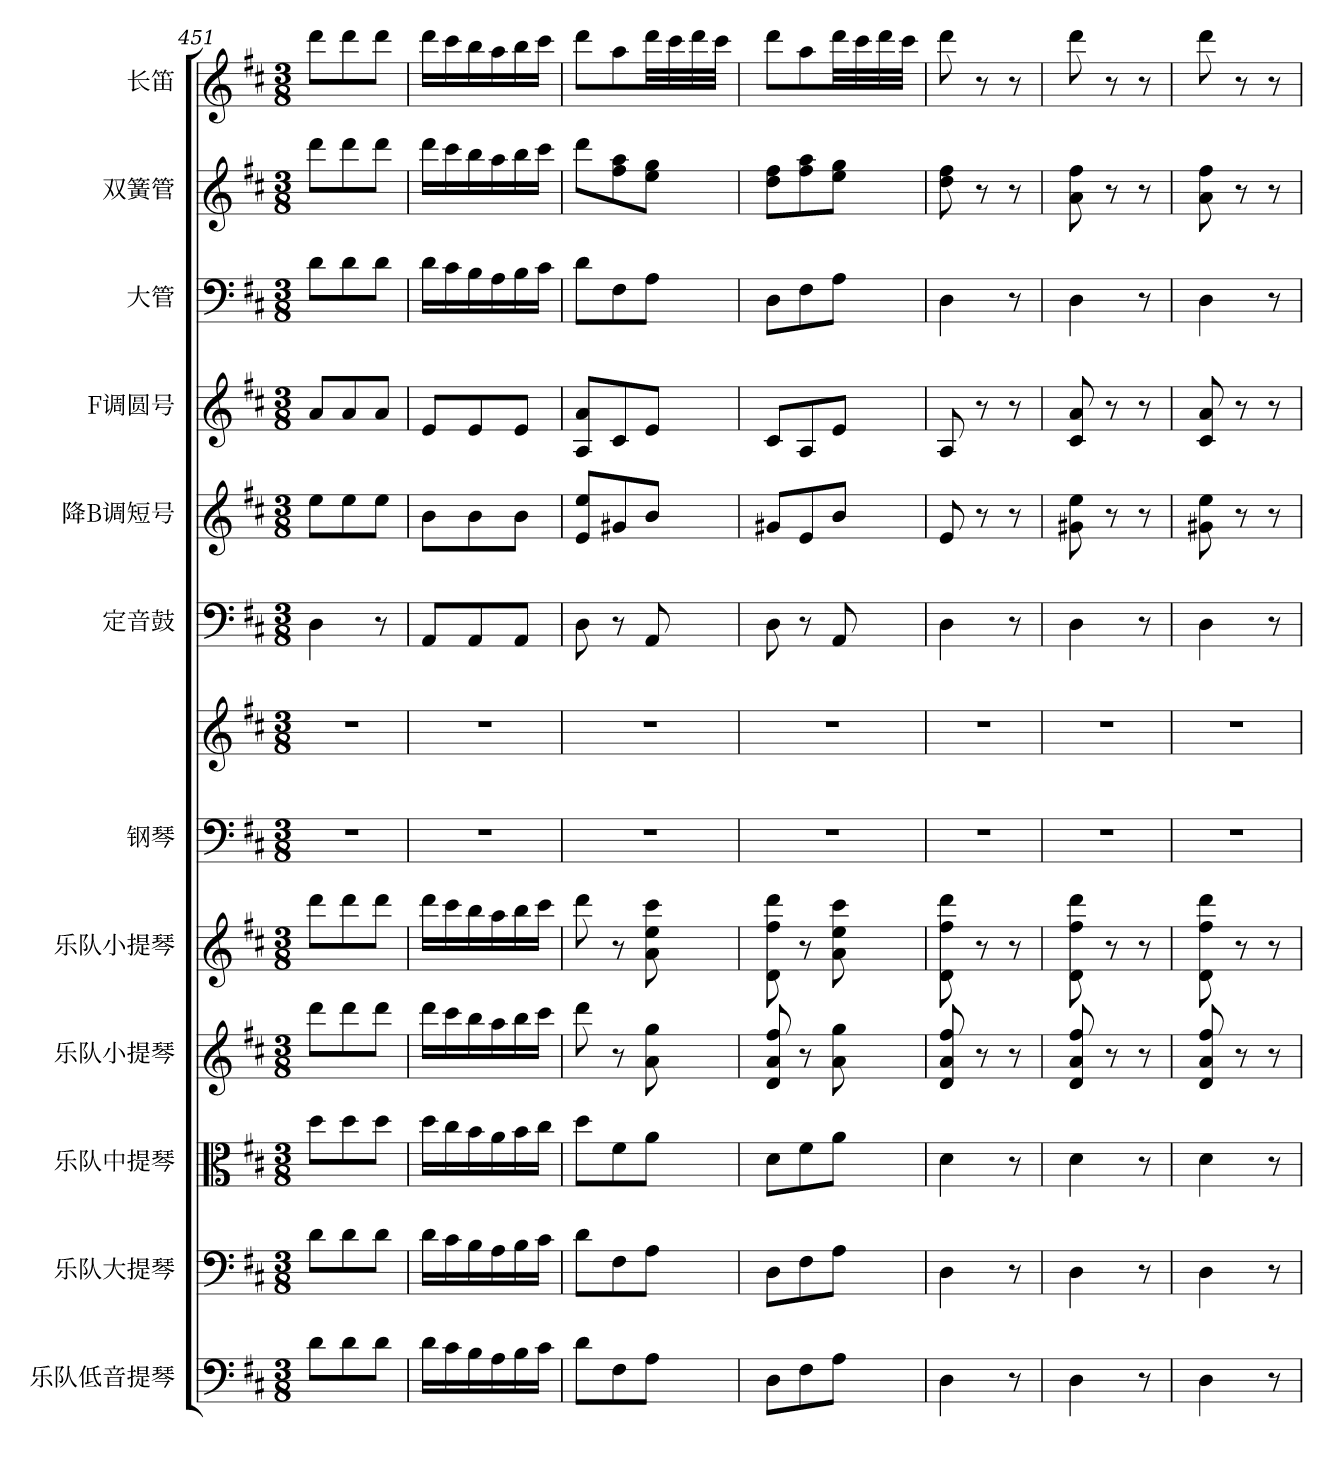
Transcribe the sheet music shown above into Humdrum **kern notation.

**kern	**kern	**kern	**kern	**kern	**kern	**kern	**kern	**kern	**kern	**kern	**kern	**kern
*part12	*part11	*part10	*part9	*part8	*part7	*part7	*part6	*part5	*part4	*part3	*part2	*part1
*staff13	*staff12	*staff11	*staff10	*staff9	*staff8	*staff7	*staff6	*staff5	*staff4	*staff3	*staff2	*staff1
*I"乐队低音提琴	*I"乐队大提琴	*I"乐队中提琴	*I"乐队小提琴	*I"乐队小提琴	*I"钢琴	*	*I"定音鼓	*I"降B调短号	*I"F调圆号	*I"大管	*I"双簧管	*I"长笛
*clefF4	*clefF4	*clefC3	*clefG2	*clefG2	*clefF4	*clefG2	*clefF4	*clefG2	*clefG2	*clefF4	*clefG2	*clefG2
*ITrd7c12	*	*	*	*	*	*	*	*ITrd1c2	*ITrd4c7	*	*	*
*k[f#c#]	*k[f#c#]	*k[f#c#]	*k[f#c#]	*k[f#c#]	*k[f#c#]	*k[f#c#]	*k[f#c#]	*k[]	*k[f#]	*k[f#c#]	*k[f#c#]	*k[f#c#]
*M3/8	*M3/8	*M3/8	*M3/8	*M3/8	*M3/8	*M3/8	*M3/8	*M3/8	*M3/8	*M3/8	*M3/8	*M3/8
=451	=451	=451	=451	=451	=451	=451	=451	=451	=451	=451	=451	=451
8D\L	8d\L	8dd\L	8ddd\L	8ddd\L	4.r	4.r	4D\	8dd\L	8d/L	8d\L	8ddd\L	8ddd\L
8D\	8d\	8dd\	8ddd\	8ddd\	.	.	.	8dd\	8d/	8d\	8ddd\	8ddd\
8D\J	8d\J	8dd\J	8ddd\J	8ddd\J	.	.	8r	8dd\J	8d/J	8d\J	8ddd\J	8ddd\J
=452	=452	=452	=452	=452	=452	=452	=452	=452	=452	=452	=452	=452
16D\LL	16d\LL	16dd\LL	16ddd\LL	16ddd\LL	4.r	4.r	8AA/L	8a\L	8A/L	16d\LL	16ddd\LL	16ddd\LL
16C#\	16c#\	16cc#\	16ccc#\	16ccc#\	.	.	.	.	.	16c#\	16ccc#\	16ccc#\
16BB\	16B\	16b\	16bb\	16bb\	.	.	8AA/	8a\	8A/	16B\	16bb\	16bb\
16AA\	16A\	16a\	16aa\	16aa\	.	.	.	.	.	16A\	16aa\	16aa\
16BB\	16B\	16b\	16bb\	16bb\	.	.	8AA/J	8a\J	8A/J	16B\	16bb\	16bb\
16C#\JJ	16c#\JJ	16cc#\JJ	16ccc#\JJ	16ccc#\JJ	.	.	.	.	.	16c#\JJ	16ccc#\JJ	16ccc#\JJ
!!LO:PB:g=z
=453	=453	=453	=453	=453	=453	=453	=453	=453	=453	=453	=453	=453
8D\L	8d\L	8dd\L	8ddd\	8ddd\	4.r	4.r	8D\	8d/ 8dd/L	8D/ 8d/L	8d\L	8ddd\L	8ddd\L
8FF#\	8F#\	8f#\	8r	8r	.	.	8r	8f#X/	8F#/	8F#\	8ff#\ 8aa\	8aa\
8AA\J	8A\J	8a\J	8a\ 8gg\	8a\ 8ee\ 8ccc#\	.	.	8AA/	8a/J	8A/J	8A\J	8ee\ 8gg\J	32ddd\LL
.	.	.	.	.	.	.	.	.	.	.	.	32ccc#\
.	.	.	.	.	.	.	.	.	.	.	.	32ddd\
.	.	.	.	.	.	.	.	.	.	.	.	32ccc#\JJJ
=454	=454	=454	=454	=454	=454	=454	=454	=454	=454	=454	=454	=454
8DD\L	8D\L	8d\L	8d/ 8a/ 8ff#/	8d\ 8ff#\ 8ddd\	4.r	4.r	8D\	8f#X/L	8F#/L	8D\L	8dd\ 8ff#\L	8ddd\L
8FF#\	8F#\	8f#\	8r	8r	.	.	8r	8d/	8D/	8F#\	8ff#\ 8aa\	8aa\
8AA\J	8A\J	8a\J	8a\ 8gg\	8a\ 8ee\ 8ccc#\	.	.	8AA/	8a/J	8A/J	8A\J	8ee\ 8gg\J	32ddd\LL
.	.	.	.	.	.	.	.	.	.	.	.	32ccc#\
.	.	.	.	.	.	.	.	.	.	.	.	32ddd\
.	.	.	.	.	.	.	.	.	.	.	.	32ccc#\JJJ
=455	=455	=455	=455	=455	=455	=455	=455	=455	=455	=455	=455	=455
4DD\	4D\	4d\	8d/ 8a/ 8ff#/	8d\ 8ff#\ 8ddd\	4.r	4.r	4D\	8d/	8D/	4D\	8dd\ 8ff#\	8ddd\
.	.	.	8r	8r	.	.	.	8r	8r	.	8r	8r
8r	8r	8r	8r	8r	.	.	8r	8r	8r	8r	8r	8r
=456	=456	=456	=456	=456	=456	=456	=456	=456	=456	=456	=456	=456
4DD\	4D\	4d\	8d/ 8a/ 8ff#/	8d\ 8ff#\ 8ddd\	4.r	4.r	4D\	8f#X\ 8dd\	8F#/ 8d/	4D\	8a\ 8ff#\	8ddd\
.	.	.	8r	8r	.	.	.	8r	8r	.	8r	8r
8r	8r	8r	8r	8r	.	.	8r	8r	8r	8r	8r	8r
=457	=457	=457	=457	=457	=457	=457	=457	=457	=457	=457	=457	=457
4DD\	4D\	4d\	8d/ 8a/ 8ff#/	8d\ 8ff#\ 8ddd\	4.r	4.r	4D\	8f#X\ 8dd\	8F#/ 8d/	4D\	8a\ 8ff#\	8ddd\
.	.	.	8r	8r	.	.	.	8r	8r	.	8r	8r
8r	8r	8r	8r	8r	.	.	8r	8r	8r	8r	8r	8r
=	=	=	=	=	=	=	=	=	=	=	=	=
*-	*-	*-	*-	*-	*-	*-	*-	*-	*-	*-	*-	*-
